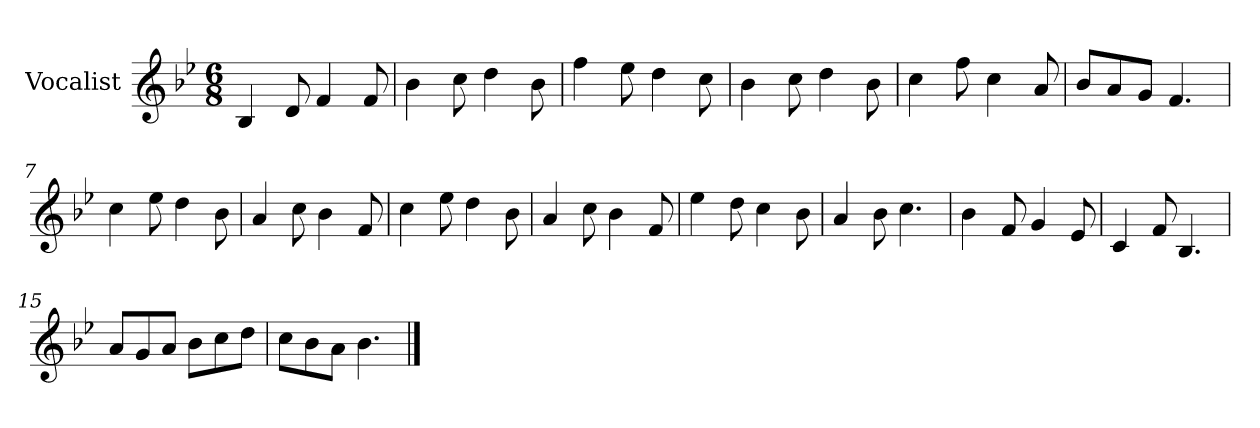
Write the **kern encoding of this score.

**kern
*part1
*staff1
*I"Vocalist
*k[b-e-]
*B-:
*M6/8
=1
4B-
8d
4f
8f
=2
4b-
8cc
4dd
8b-
=3
4ff
8ee-
4dd
8cc
=4
4b-
8cc
4dd
8b-
=5
4cc
8ff
4cc
8a
=6
8b-L
8a
8gJ
4.f
=7
4cc
8ee-
4dd
8b-
=8
4a
8cc
4b-
8f
=9
4cc
8ee-
4dd
8b-
=10
4a
8cc
4b-
8f
=11
4ee-
8dd
4cc
8b-
=12
4a
8b-
4.cc
=13
4b-
8f
4g
8e-
=14
4c
8f
4.B-
=15
8aL
8g
8aJ
8b-L
8cc
8ddJ
=16
8ccL
8b-
8aJ
4.b-
==
*-
